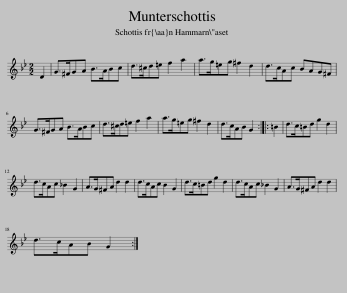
X:1
L:1/8
M:2/2
I:linebreak $
K:Gmin
V:1 treble
V:1
 D2 | G>^FGA B>ABc | d>^cd=e f2 a2 | a>g=eg ^f2 d2 | d>cAc BAG^F |$ %5
 G>^FGA B>ABc | d>^cd=e f2 a2 | a>g=eg ^f2 d2 | d>cAB G2 :: =B2 | %10
 d>c=Bd g2 d2 |$ d>cAc _B2 G2 | A>G^FA d2 d2 | d>cAc B2 G2 | d>c=Bd g2 d2 | %15
 d>cAc _B2 G2 | A>G^FA d2 d2 |$ d>cAB G2 :| %18
